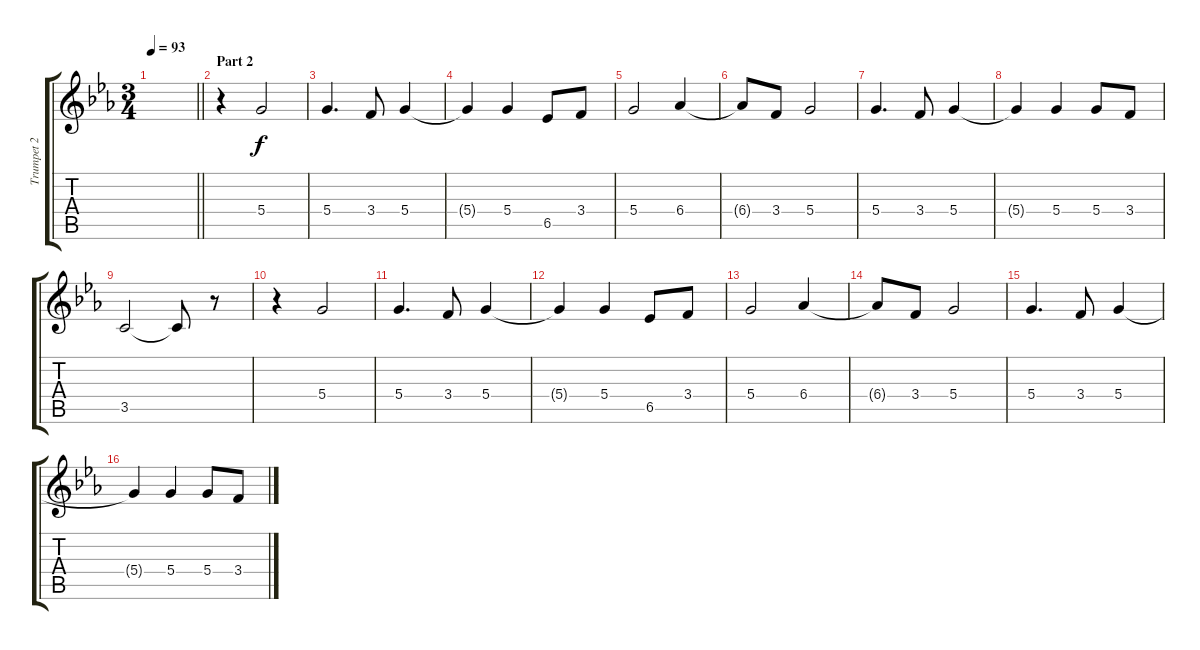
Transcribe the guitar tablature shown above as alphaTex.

\track ("Trumpet 2" "Trumpet 2") {instrument trumpet}
\staff {score tabs}
\tuning (E5 B4 G4 D4 A3 E3) {hide}
\ts (3 4)
\tempo 93
\clef g2
\barLineRight lightlight
\ks cminor
|
\section ("" "Part 2")
r.4 5.4.2 |
5.4.4{d} 3.4.8 5.4.4 |
5.4{t}.4 5.4.4 6.5.8 3.4.8 |
5.4.2 6.4.4 |
6.4{t}.8 3.4.8 5.4.2 |
5.4.4{d} 3.4.8 5.4.4 |
5.4{t}.4 5.4.4 5.4.8 3.4.8 |
3.5.2 3.5{t}.8 r.8 |
r.4 5.4.2 |
5.4.4{d} 3.4.8 5.4.4 |
5.4{t}.4 5.4.4 6.5.8 3.4.8 |
5.4.2 6.4.4 |
6.4{t}.8 3.4.8 5.4.2 |
5.4.4{d} 3.4.8 5.4.4 |
5.4{t}.4 5.4.4 5.4.8 3.4.8
